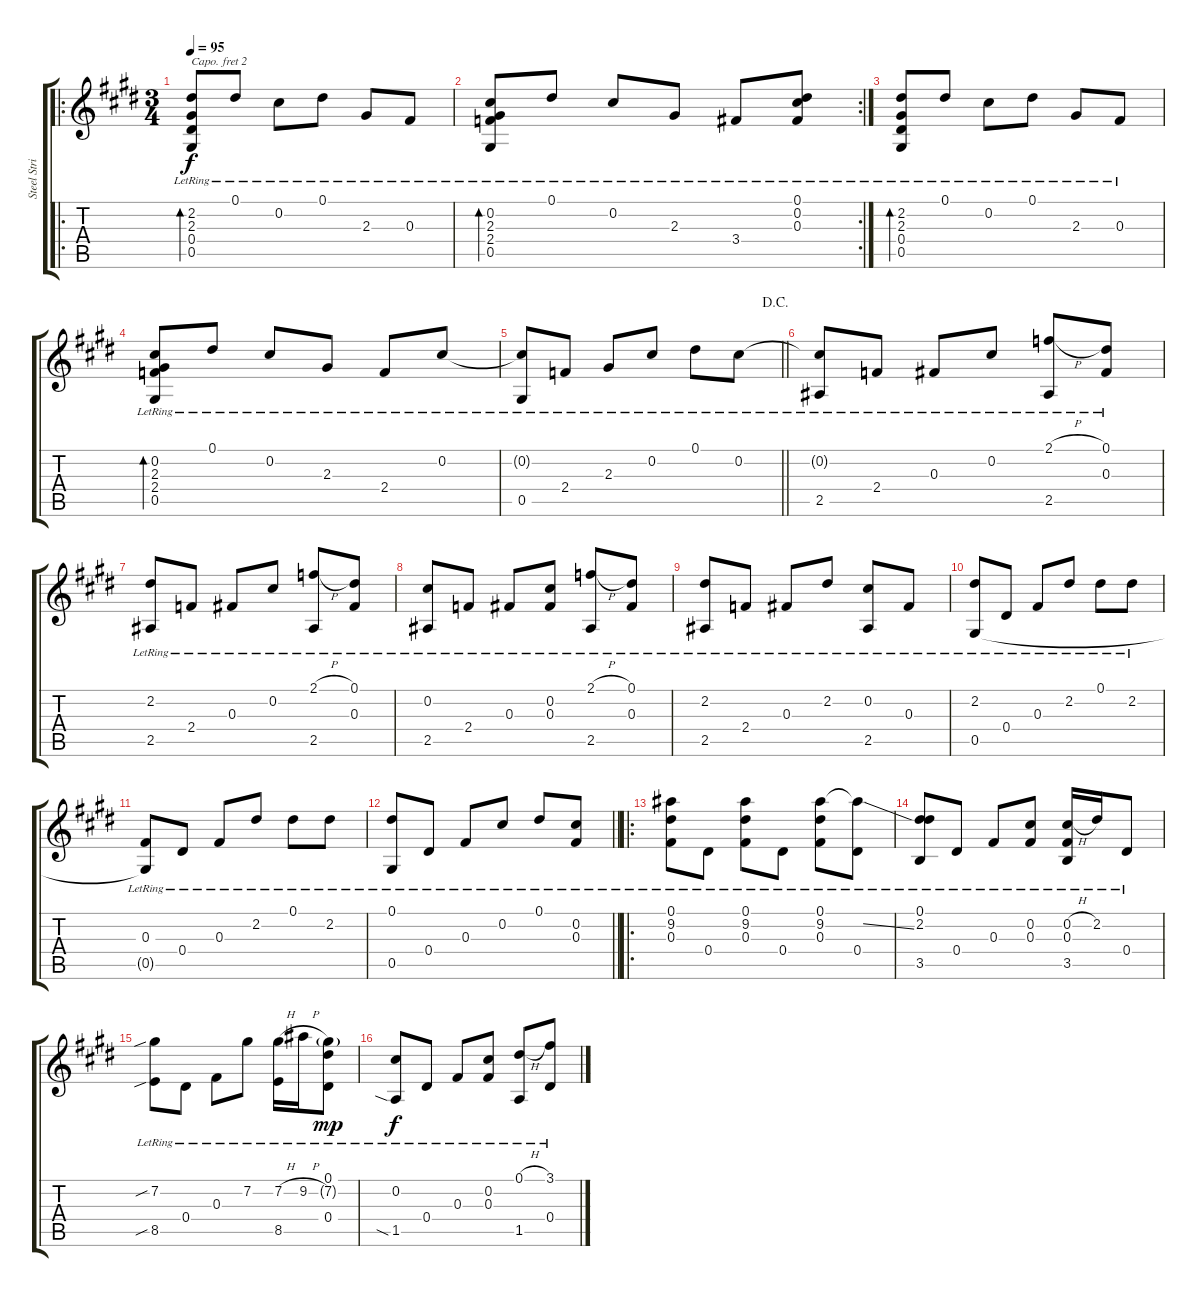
\track ("Steel String Acoustic Guitar" "Steel Stri") {instrument acousticguitarsteel}
\staff {score tabs}
\capo 2
\tuning (Db4 B3 E3 Db3 Gb2 E2) {hide}
\ro
\ts (3 4)
\tempo 95
\clef g2
\ks e
(2.2{lr} 2.3{lr} 0.4{lr} 0.5{lr}).8{bd 30 dy f instrument acousticguitarsteel} 0.1{lr}.8 0.2{lr}.8 0.1{lr}.8 2.3{lr}.8 0.3{lr}.8 |
\rc 2
\ks c#minor
(0.2{lr} 2.3{lr} 2.4{lr} 0.5{lr}).8{bd 30} 0.1{lr}.8 0.2{lr}.8 2.3{lr}.8 3.4{lr}.8 (0.1{lr} 0.2{lr} 0.3{lr}).8 |
(2.2{lr} 2.3{lr} 0.4{lr} 0.5{lr}).8{bd 30} 0.1{lr}.8 0.2{lr}.8 0.1{lr}.8 2.3{lr}.8 0.3{lr}.8 |
(0.2{lr} 2.3{lr} 2.4{lr} 0.5{lr}).8{bd 30} 0.1{lr}.8 0.2{lr}.8 2.3{lr}.8 2.4{lr}.8 0.2{lr}.8 |
\jump dacapo
\barLineRight lightlight
(0.2{t} 0.5{lr}).8 2.4{lr}.8 2.3{lr}.8 0.2{lr}.8 0.1{lr}.8 0.2{lr}.8 |
\ks e
(0.2{t} 2.5{lr}).8 2.4{lr}.8 0.3{lr}.8 0.2{lr}.8 (2.1{h lr} 2.5{lr}).8 (0.1{lr} 0.3{lr}).8 |
\ks c#minor
(2.2{lr} 2.5{lr}).8 2.4{lr}.8 0.3{lr}.8 0.2{lr}.8 (2.1{h lr} 2.5{lr}).8 (0.1{lr} 0.3{lr}).8 |
(0.2{lr} 2.5{lr}).8 2.4{lr}.8 0.3{lr}.8 (0.2{lr} 0.3{lr}).8 (2.1{h lr} 2.5{lr}).8 (0.1{lr} 0.3{lr}).8 |
(2.2{lr} 2.5{lr}).8 2.4{lr}.8 0.3{lr}.8 2.2{lr}.8 (0.2{lr} 2.5{lr}).8 0.3{lr}.8 |
\ks e
(2.2{lr} 0.5{lr}).8 0.4{lr}.8 0.3{lr}.8 2.2{lr}.8 0.1{lr}.8 2.2{lr}.8 |
\ks c#minor
(0.3{lr} 0.5{t}).8 0.4{lr}.8 0.3{lr}.8 2.2{lr}.8 0.1{lr}.8 2.2{lr}.8 |
\barLineRight lightlight
(0.1{lr} 0.5{lr}).8 0.4{lr}.8 0.3{lr}.8 0.2{lr}.8 0.1{lr}.8 (0.2{lr} 0.3{lr}).8 |
\ro
\ks e
(0.1{lr} 9.2{lr} 0.3{lr}).8 0.4{lr}.8 (0.1{lr} 9.2{lr} 0.3{lr}).8 0.4{lr}.8 (0.1{lr} 9.2{lr} 0.3{lr}).8 (9.2{ss t} 0.4{lr}).8 |
\ks c#minor
(0.1{lr} 2.2{lr} 3.5{lr}).8 0.4{lr}.8 0.3{lr}.8 (0.2{lr} 0.3{lr}).8 (0.2{h lr} 0.3{lr} 3.5{lr}).16 2.2{lr}.16 0.4{lr}.8 |
(7.2{sib lr} 8.5{sib lr}).8 0.4{lr}.8 0.3{lr}.8 7.2{lr}.8 (7.2{h lr} 8.5{lr}).16 9.2{h lr}.16 (0.1{lr} 7.2{g lr} 0.4{lr}).8{dy mp} |
(0.2{lr} 1.5{sia lr}).8{dy f} 0.4{lr}.8 0.3{lr}.8 (0.2{lr} 0.3{lr}).8 (0.1{h lr} 1.5{lr}).8 (3.1{lr} 0.4{lr}).8
